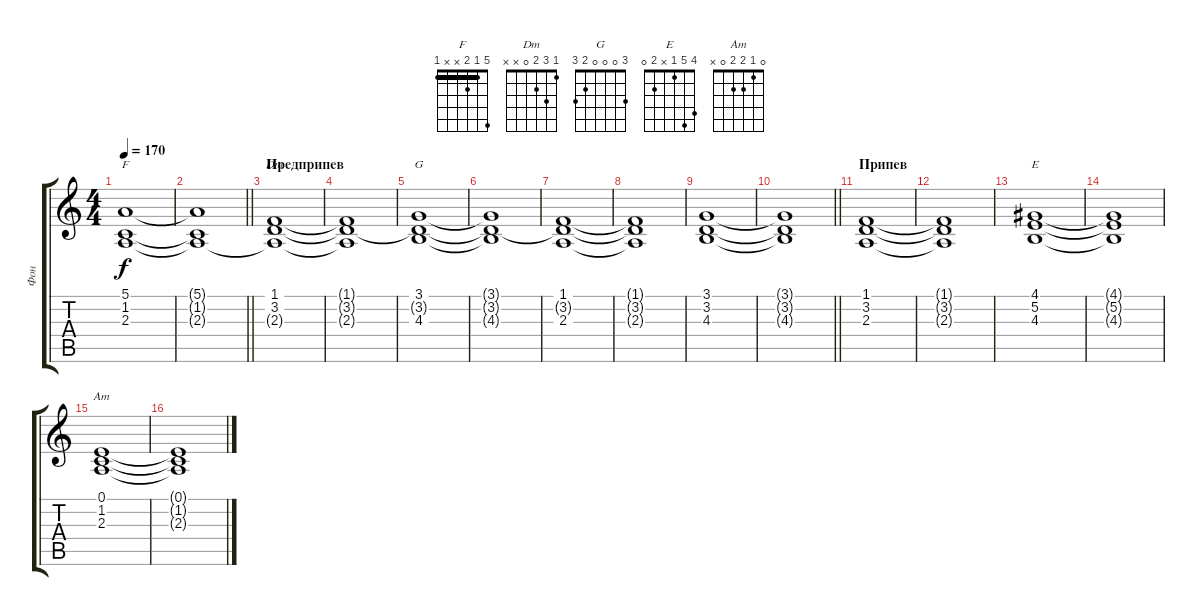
\track ("Фон" "Фон") {instrument pad2warm}
\staff {score tabs}
\tuning (E4 B3 G3 D3 A2 E2) {hide}
\chord ("F" 5 1 2 x x 1) {barre 1}
\chord ("Dm" 1 3 2 0 x x)
\chord ("G" 3 0 0 0 2 3)
\chord ("E" 4 5 1 x 2 0)
\chord ("Am" 0 1 2 2 0 x)
\ts (4 4)
\tempo 170
\clef g2
\ks c
(5.1 1.2 2.3).1{ch "F" dy f} |
\barLineRight lightlight
(5.1{t} 1.2{t} 2.3{t}).1 |
\section ("" "Предприпев")
(1.1 3.2 2.3{t}).1{ch "Dm"} |
(1.1{t} 3.2{t} 2.3{t}).1 |
(3.1 3.2{t} 4.3).1{ch "G"} |
(3.1{t} 3.2{t} 4.3{t}).1 |
(1.1 3.2{t} 2.3).1 |
(1.1{t} 3.2{t} 2.3{t}).1 |
(3.1 3.2 4.3).1 |
\barLineRight lightlight
(3.1{t} 3.2{t} 4.3{t}).1 |
\section ("" "Припев")
(1.1 3.2 2.3).1{volume 7} |
(1.1{t} 3.2{t} 2.3{t}).1 |
(4.1 5.2 4.3).1{ch "E"} |
(4.1{t} 5.2{t} 4.3{t}).1 |
(0.1 1.2 2.3).1{ch "Am"} |
(0.1{t} 1.2{t} 2.3{t}).1
